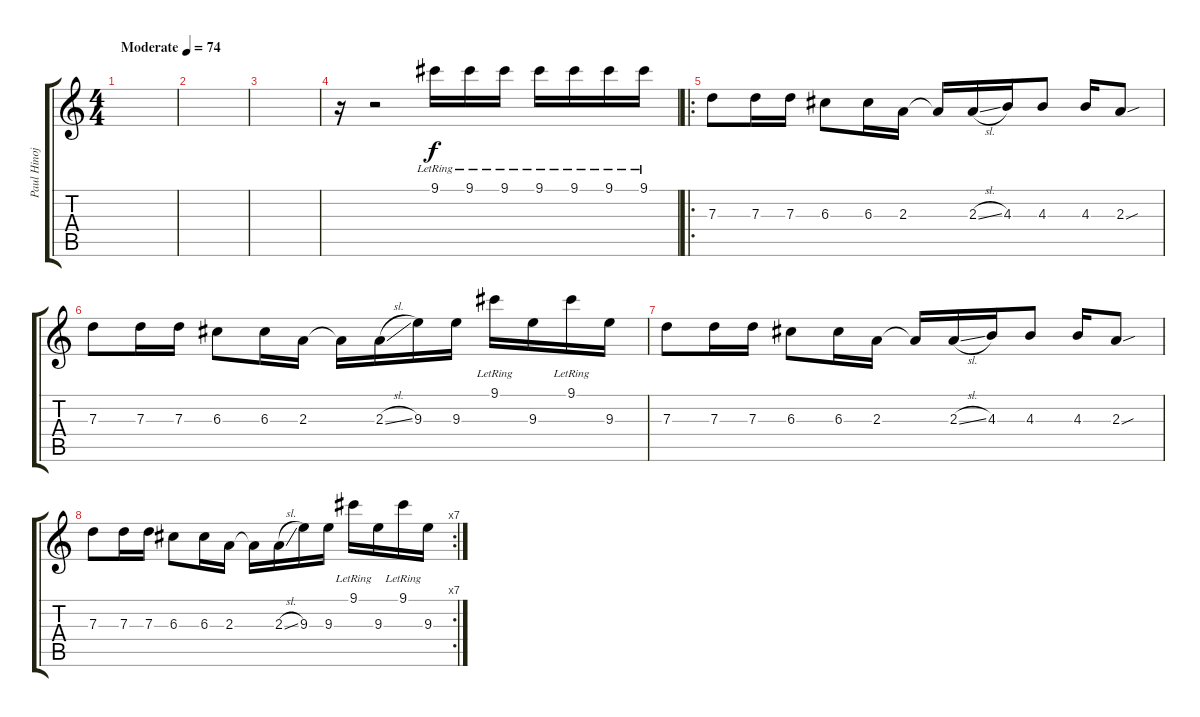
\track ("Paul Hinojos" "Paul Hinoj") {instrument acousticguitarsteel}
\staff {score tabs}
\tuning (E4 B3 G3 D3 A2 E2) {hide}
\ts (4 4)
\tempo (74 "Moderate")
\clef g2
\ks c
|
|
|
r.16{volume 16} r.2{volume 16} 9.1{lr}.16 9.1{lr}.16 9.1{lr}.16 9.1{lr}.16 9.1{lr}.16 9.1{lr}.16 9.1{lr}.16 |
\ro
7.3.8 7.3.16 7.3.16 6.3.8 6.3.16 2.3.16 2.3{t}.16 2.3{sl}.16 4.3.16 4.3.8 4.3.16 2.3{sou}.8 |
7.3.8 7.3.16 7.3.16 6.3.8 6.3.16 2.3.16 2.3{t}.16 2.3{sl}.16 9.3.16 9.3.16 9.1{lr}.16 9.3.16 9.1{lr}.16 9.3.16 |
7.3.8 7.3.16 7.3.16 6.3.8 6.3.16 2.3.16 2.3{t}.16 2.3{sl}.16 4.3.16 4.3.8 4.3.16 2.3{sou}.8 |
\rc 7
7.3.8 7.3.16 7.3.16 6.3.8 6.3.16 2.3.16 2.3{t}.16 2.3{sl}.16 9.3.16 9.3.16 9.1{lr}.16 9.3.16 9.1{lr}.16 9.3.16
